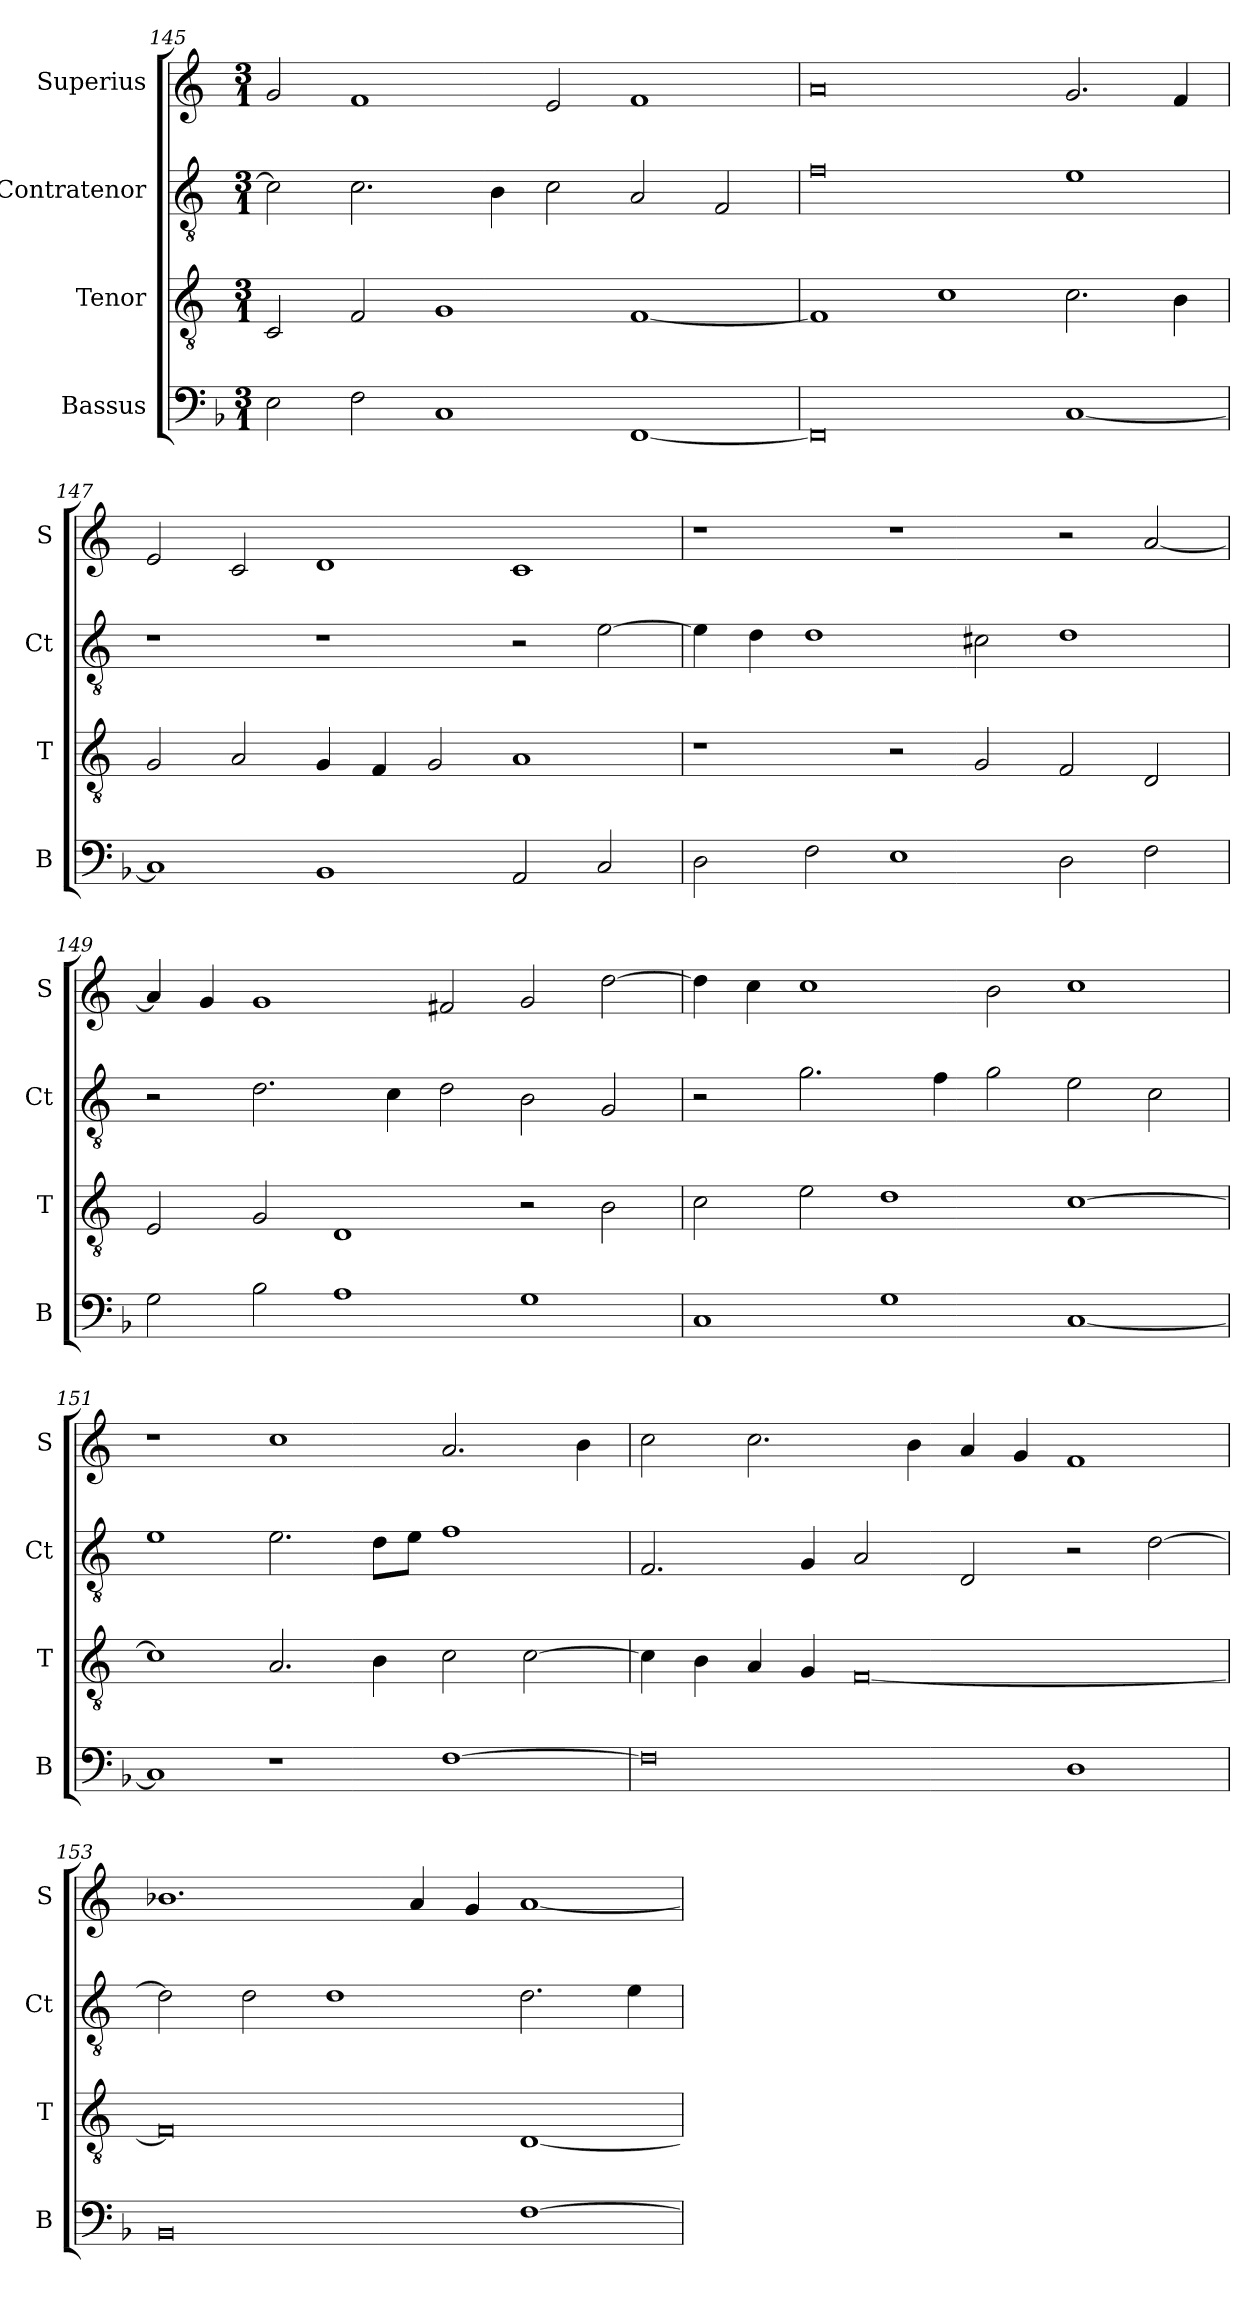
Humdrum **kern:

**kern	**kern	**kern	**kern
*part4	*part3	*part2	*part1
*staff4	*staff3	*staff2	*staff1
*I"Bassus	*I"Tenor	*I"Contratenor	*I"Superius
*I'B	*I'T	*I'Ct	*I'S
*clefF4	*clefGv2	*clefGv2	*clefG2
*k[b-]	*k[]	*k[]	*k[]
*M3/1	*M3/1	*M3/1	*M3/1
=145	=145	=145	=145
2E\	2C/	2c\]	2g/
2F\	2F/	2.c\	1f
1C	1G	.	.
.	.	4B\	.
.	.	2c\	2e/
[1FF	[1F	2A/	1f
.	.	2F/	.
=146	=146	=146	=146
0FF]	1F]	0f	0a
.	1c	.	.
[1C	2.c\	1e	2.g/
.	4B\	.	4f/
=147	=147	=147	=147
1C]	2G/	1r	2e/
.	2A/	.	2c/
1BB-	4G/	1r	1d
.	4F/	.	.
.	2G/	.	.
2AA/	1A	2r	1c
2C/	.	[2e\	.
=148	=148	=148	=148
2D\	1r	4e\]	1r
.	.	4d\	.
2F\	.	1d	.
1E	2r	.	1r
.	2G/	2c#X\	.
2D\	2F/	1d	2r
2F\	2D/	.	[2a/
=149	=149	=149	=149
2G\	2E/	2r	4a/]
.	.	.	4g/
2B-\	2G/	2.d\	1g
1A	1D	.	.
.	.	4c\	.
.	.	2d\	2f#X/
1G	2r	2B\	2g/
.	2B\	2G/	[2dd\
=150	=150	=150	=150
1C	2c\	2r	4dd\]
.	.	.	4cc\
.	2e\	2.g\	1cc
1G	1d	.	.
.	.	4f\	.
.	.	2g\	2b\
[1C	[1c	2e\	1cc
.	.	2c\	.
=151	=151	=151	=151
1C]	1c]	1e	1r
1r	2.A/	2.e\	1cc
.	4B\	8d\L	.
.	.	8e\J	.
[1F	2c\	1f	2.a/
.	[2c\	.	.
.	.	.	4b\
=152	=152	=152	=152
0F]	4c\]	2.F/	2cc\
.	4B\	.	.
.	4A/	.	2.cc\
.	4G/	4G/	.
.	[0F	2A/	.
.	.	.	4b\
.	.	2D/	4a/
.	.	.	4g/
1D	.	2r	1f
.	.	[2d\	.
=153	=153	=153	=153
0BB-	0F]	2d\]	1.b-X
.	.	2d\	.
.	.	1d	.
.	.	.	4a/
.	.	.	4g/
[1F	[1D	2.d\	[1a
.	.	4e\	.
=	=	=	=
*-	*-	*-	*-
